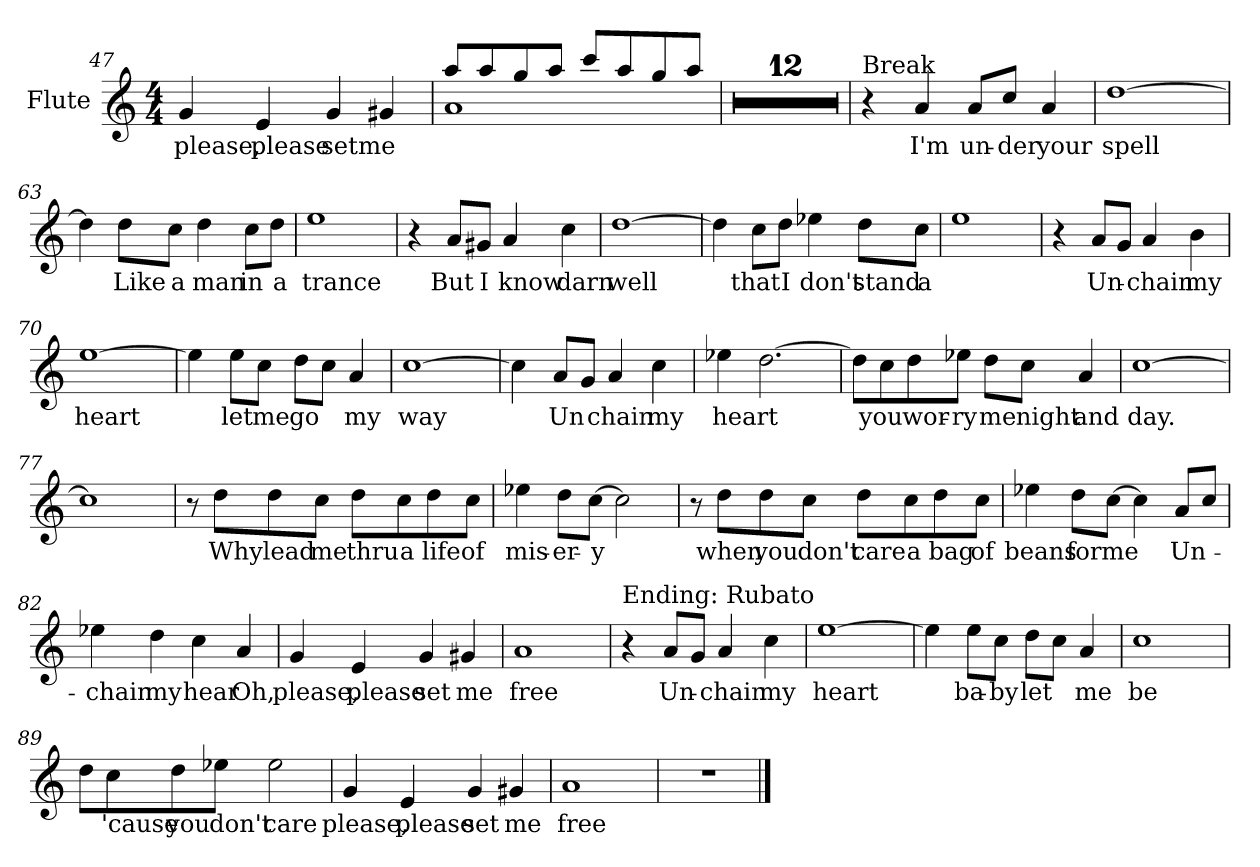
**kern	**text
*part1	*part1
*staff1	*staff1
*I"Flute	*
*I'Fl	*
*clefG2	*
*k[]	*
*C:	*
*M4/4	*
=47	=47
4g/	please,
4e/	please
4g/	set
4g#X/	me
=48	=48
*^	*
1a	8aa/L	.
.	8aa/	.
.	8gg/	.
.	8aa/J	.
.	8ccc/L	.
.	8aa/	.
.	8gg/	.
.	8aa/J	.
*v	*v	*
=49	=49
1r	.
=50	=50
1r	.
=51	=51
1r	.
=52	=52
1r	.
!!LO:PB:g=z
=53	=53
1r	.
=54	=54
1r	.
=55	=55
1r	.
=56	=56
1r	.
=57	=57
1r	.
=58	=58
1r	.
=59	=59
1r	.
=60	=60
1r	.
!!LO:LB:g=z
=61	=61
!LO:TX:a:t=Break	!
4r	.
4a/	I'm
8a/L	un-
8cc/J	-der
4a/	your
=62	=62
[1dd	spell
=63	=63
4dd\]	.
8dd\L	Like
8cc\J	a
4dd\	man
8cc\L	in
8dd\J	a
=64	=64
1ee	trance
=65	=65
4r	.
8a/L	But
8g#X/J	I
4a/	know
4cc\	darn
=66	=66
[1dd	well
=67	=67
4dd\]	.
8cc\L	that
8dd\J	I
4ee-X\	don't
8dd\L	stand
8cc\J	a
=68	=68
1ee	.
!!LO:LB:g=z
=69	=69
4r	.
8a/L	Un-
8g/J	.
4a/	-chain
4b\	my
=70	=70
[1ee	heart
=71	=71
4ee\]	.
8ee\L	let
8cc\J	me
8dd\L	go
8cc\J	.
4a/	my
=72	=72
[1cc	way
=73	=73
4cc\]	.
8a/L	Un
8g/J	.
4a/	chain
4cc\	my
=74	=74
4ee-X\	heart
[2.dd\	.
=75	=75
8dd\L]	.
8cc\	you
8dd\	wor-
8ee-X\J	-ry
8dd\L	me
8cc\J	night
4a/	and
=76	=76
[1cc	day.
!!LO:LB:g=z
=77	=77
1cc]	.
=78	=78
8r	.
8dd\L	Why
8dd\	lead
8cc\J	me
8dd\L	thru
8cc\	a
8dd\	life
8cc\J	of
=79	=79
4ee-X\	mis-
8dd\L	-er-
[8cc\J	-y
2cc\]	.
=80	=80
8r	.
8dd\L	when
8dd\	you
8cc\J	don't
8dd\L	care
8cc\	a
8dd\	bag
8cc\J	of
!!LO:LB:g=z
=81	=81
4ee-X\	beans
8dd\L	for
[8cc\J	me
4cc\]	.
8a/L	Un-
8cc/J	.
=82	=82
4ee-X\	-chain
4dd\	my
4cc\	hear
4a/	Oh,
=83	=83
4g/	please,
4e/	please
4g/	set
4g#X/	me
=84	=84
1a	free
!!LO:LB:g=z
=85	=85
!LO:TX:a:t=Ending&colon; Rubato	!
4r	.
8a/L	Un-
8g/J	.
4a/	-chain
4cc\	my
=86	=86
[1ee	heart
=87	=87
4ee\]	.
8ee\L	ba-
8cc\J	-by
8dd\L	let
8cc\J	.
4a/	me
=88	=88
1cc	be
!!LO:LB:g=z
=89	=89
8dd\L	.
8cc\	'cause
8dd\	you
8ee-X\J	don't
2ee-\	care
=90	=90
4g/	please,
4e/	please
4g/	set
4g#X/	me
=91	=91
1a	free
=92	=92
1r	.
==	==
*-	*-
